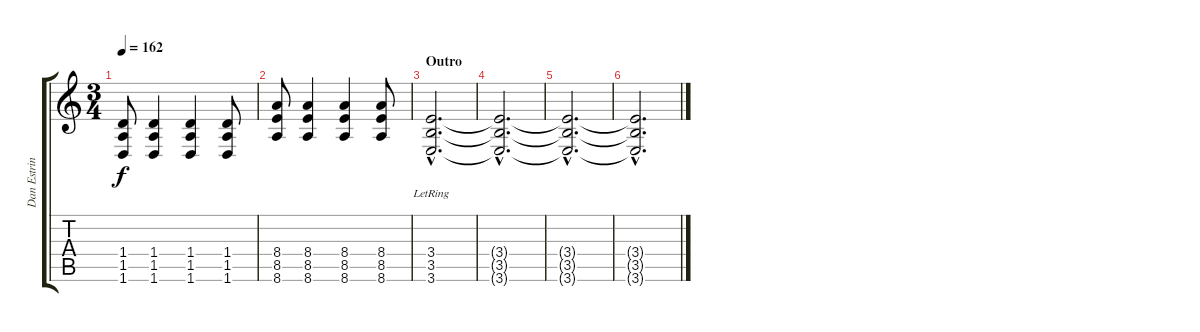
\track ("Dan Estrin" "Dan Estrin") {instrument distortionguitar}
\staff {score tabs}
\tuning (Eb4 Bb3 G3 Db3 Ab2 Db2) {hide}
\ts (3 4)
\tempo 162
\clef g2
\ks c
(1.4 1.5 1.6).8{dy f} (1.4 1.5 1.6).4 (1.4 1.5 1.6).4 (1.4 1.5 1.6).8 |
(8.4 8.5 8.6).8 (8.4 8.5 8.6).4 (8.4 8.5 8.6).4 (8.4 8.5 8.6).8 |
\section ("" "Outro")
(3.4{hac lr} 3.5{hac lr} 3.6{hac lr}).2{d} |
(3.4{hac t} 3.5{hac t} 3.6{hac t}).2{d} |
(3.4{hac t} 3.5{hac t} 3.6{hac t}).2{d} |
(3.4{hac t} 3.5{hac t} 3.6{hac t}).2{d}
